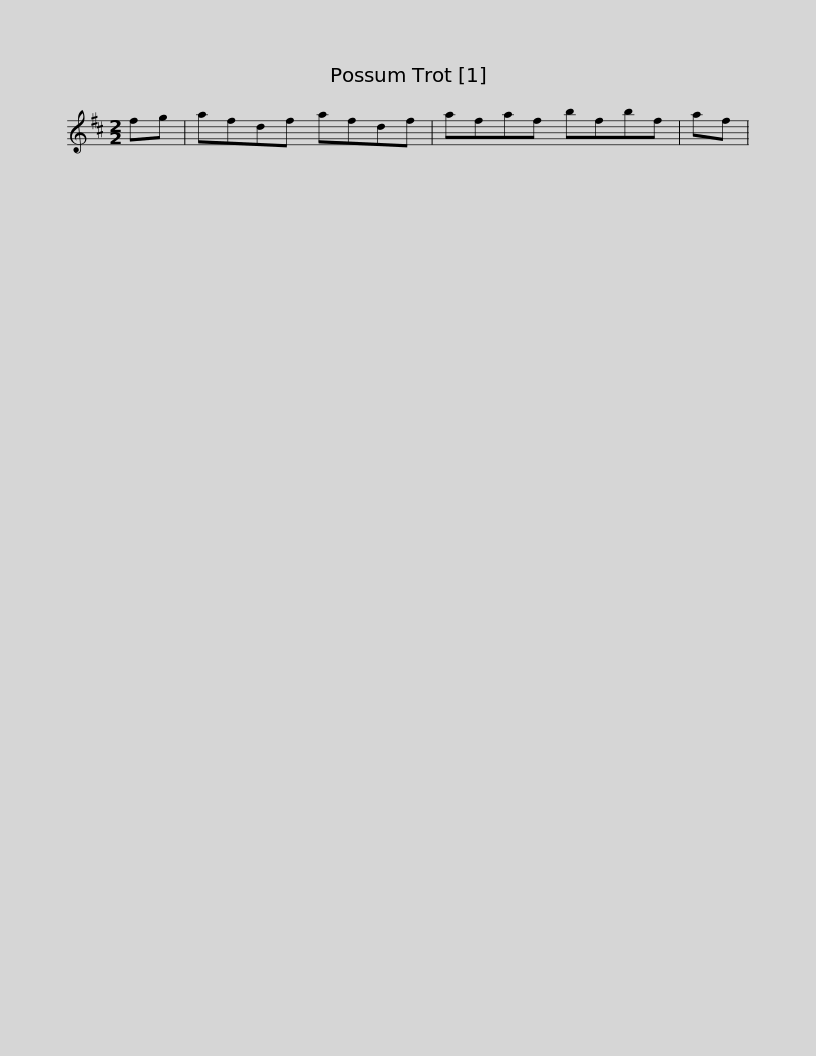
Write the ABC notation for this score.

X:1
L:1/8
M:2/2
I:linebreak $
K:D
V:1 treble
V:1
 fg | afdf afdf | afaf bfbf | af | %4
